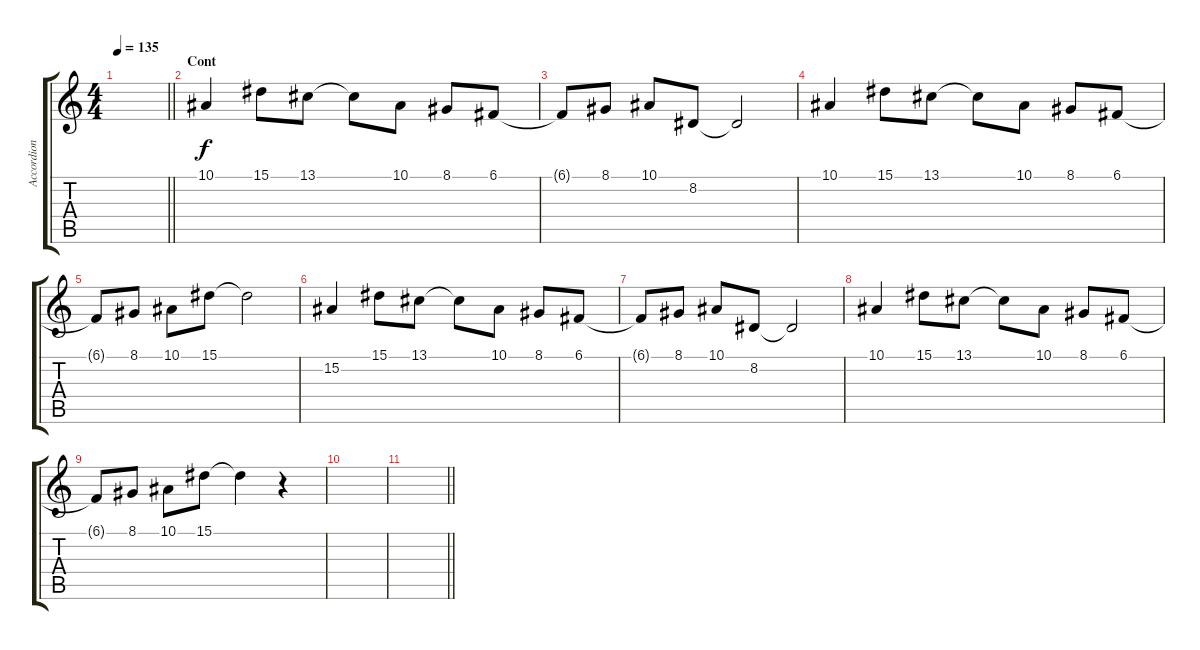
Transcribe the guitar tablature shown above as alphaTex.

\track ("Accordion" "Accordion") {instrument accordion}
\staff {score tabs}
\tuning (C4 G3 Eb3 Bb2 F2 C2) {hide}
\ts (4 4)
\tempo 135
\clef g2
\barLineRight lightlight
\ks c
|
\section ("" "Cont")
10.1.4 15.1.8 13.1.8 13.1{t}.8 10.1.8 8.1.8 6.1.8 |
6.1{t}.8 8.1.8 10.1.8 8.2.8 8.2{t}.2 |
10.1.4 15.1.8 13.1.8 13.1{t}.8 10.1.8 8.1.8 6.1.8 |
6.1{t}.8 8.1.8 10.1.8 15.1.8 15.1{t}.2 |
15.2.4 15.1.8 13.1.8 13.1{t}.8 10.1.8 8.1.8 6.1.8 |
6.1{t}.8 8.1.8 10.1.8 8.2.8 8.2{t}.2 |
10.1.4 15.1.8 13.1.8 13.1{t}.8 10.1.8 8.1.8 6.1.8 |
6.1{t}.8 8.1.8 10.1.8 15.1.8 15.1{t}.4 r.4 |
|
\barLineRight lightlight
